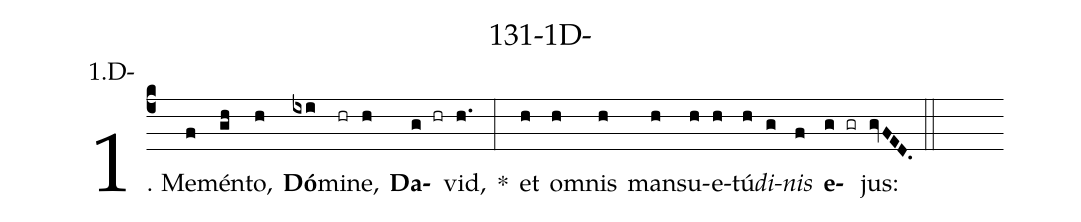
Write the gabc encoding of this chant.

name: 131-1D-;
annotation: 1.D-;
%%
(c4)1. Me(f)mén(gh)to,(h) <b>Dó</b>(ixi)mi(hr)ne,(h) <b>Da</b>(g hr)vid,(h.) *(:) et(h) om(h)nis(h) man(h)su(h)e(h)tú(h)<i>di</i>(g)<i>nis</i>(f) <b>e</b>(g gr)jus:(gvFED.) (::)
